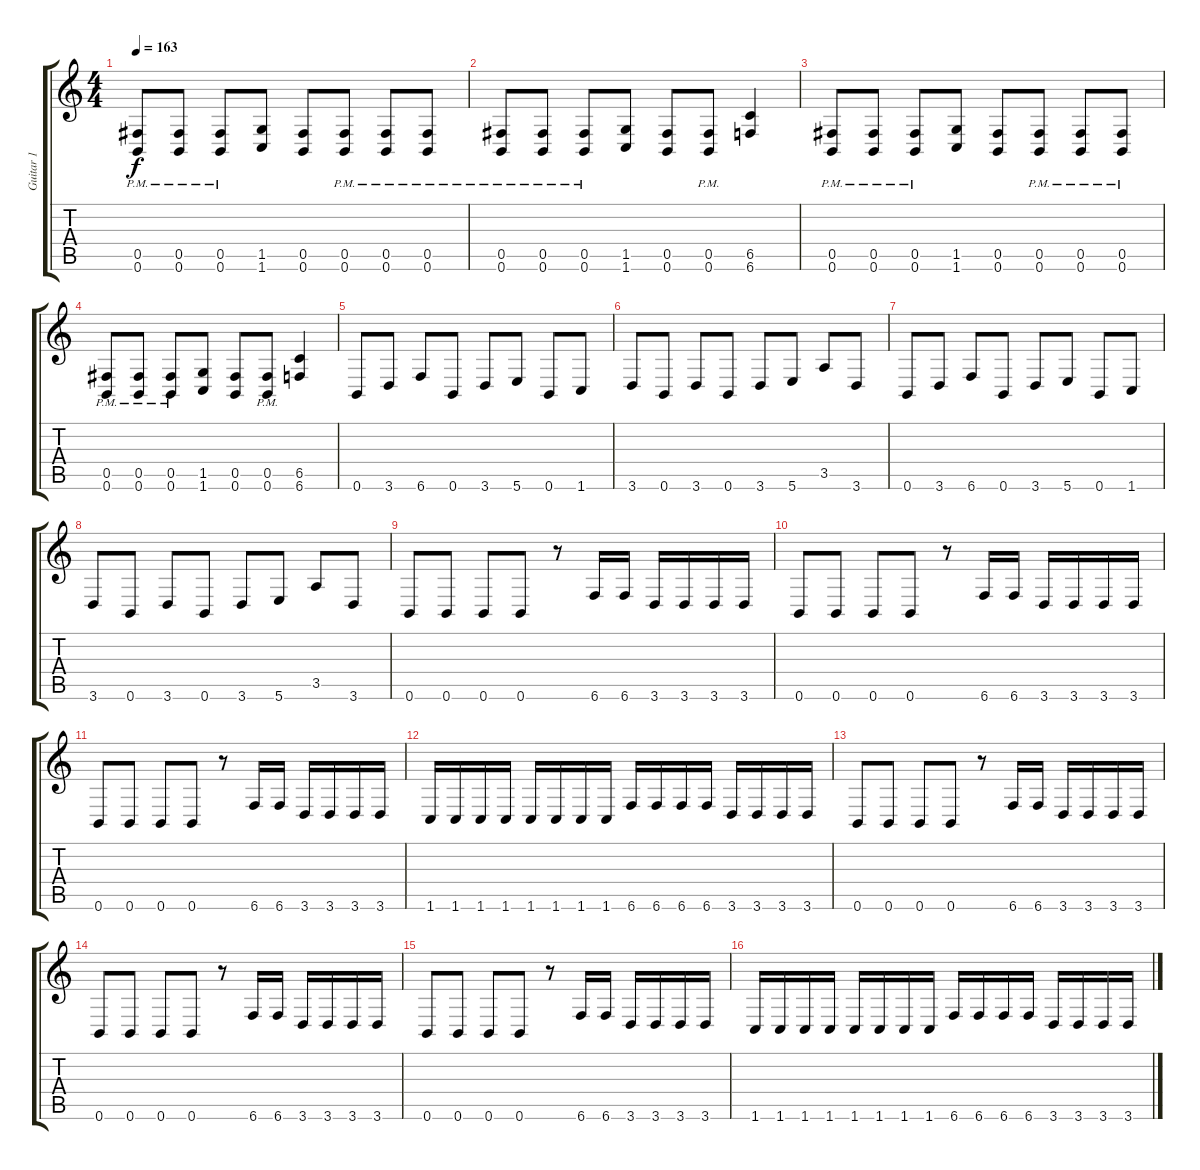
\track ("Guitar 1" "Guitar 1") {instrument distortionguitar}
\staff {score tabs}
\tuning (Db4 Ab3 E3 B2 Gb2 B1) {hide}
\ts (4 4)
\tempo 163
\clef g2
\ks c
(0.5{pm} 0.6{pm}).8{dy f} (0.5{pm} 0.6{pm}).8 (0.5{pm} 0.6{pm}).8 (1.5 1.6).8 (0.5 0.6).8 (0.5{pm} 0.6{pm}).8 (0.5{pm} 0.6{pm}).8 (0.5{pm} 0.6{pm}).8 |
(0.5{pm} 0.6{pm}).8 (0.5{pm} 0.6{pm}).8 (0.5{pm} 0.6{pm}).8 (1.5 1.6).8 (0.5 0.6).8 (0.5{pm} 0.6{pm}).8 (6.5 6.6).4 |
(0.5{pm} 0.6{pm}).8 (0.5{pm} 0.6{pm}).8 (0.5{pm} 0.6{pm}).8 (1.5 1.6).8 (0.5 0.6).8 (0.5{pm} 0.6{pm}).8 (0.5{pm} 0.6{pm}).8 (0.5{pm} 0.6{pm}).8 |
(0.5{pm} 0.6{pm}).8 (0.5{pm} 0.6{pm}).8 (0.5{pm} 0.6{pm}).8 (1.5 1.6).8 (0.5 0.6).8 (0.5{pm} 0.6{pm}).8 (6.5 6.6).4 |
0.6.8 3.6.8 6.6.8 0.6.8 3.6.8 5.6.8 0.6.8 1.6.8 |
3.6.8 0.6.8 3.6.8 0.6.8 3.6.8 5.6.8 3.5.8 3.6.8 |
0.6.8 3.6.8 6.6.8 0.6.8 3.6.8 5.6.8 0.6.8 1.6.8 |
3.6.8 0.6.8 3.6.8 0.6.8 3.6.8 5.6.8 3.5.8 3.6.8 |
0.6.8 0.6.8 0.6.8 0.6.8 r.8 6.6.16 6.6.16 3.6.16 3.6.16 3.6.16 3.6.16 |
0.6.8 0.6.8 0.6.8 0.6.8 r.8 6.6.16 6.6.16 3.6.16 3.6.16 3.6.16 3.6.16 |
0.6.8 0.6.8 0.6.8 0.6.8 r.8 6.6.16 6.6.16 3.6.16 3.6.16 3.6.16 3.6.16 |
1.6.16 1.6.16 1.6.16 1.6.16 1.6.16 1.6.16 1.6.16 1.6.16 6.6.16 6.6.16 6.6.16 6.6.16 3.6.16 3.6.16 3.6.16 3.6.16 |
0.6.8 0.6.8 0.6.8 0.6.8 r.8 6.6.16 6.6.16 3.6.16 3.6.16 3.6.16 3.6.16 |
0.6.8 0.6.8 0.6.8 0.6.8 r.8 6.6.16 6.6.16 3.6.16 3.6.16 3.6.16 3.6.16 |
0.6.8 0.6.8 0.6.8 0.6.8 r.8 6.6.16 6.6.16 3.6.16 3.6.16 3.6.16 3.6.16 |
1.6.16 1.6.16 1.6.16 1.6.16 1.6.16 1.6.16 1.6.16 1.6.16 6.6.16 6.6.16 6.6.16 6.6.16 3.6.16 3.6.16 3.6.16 3.6.16
